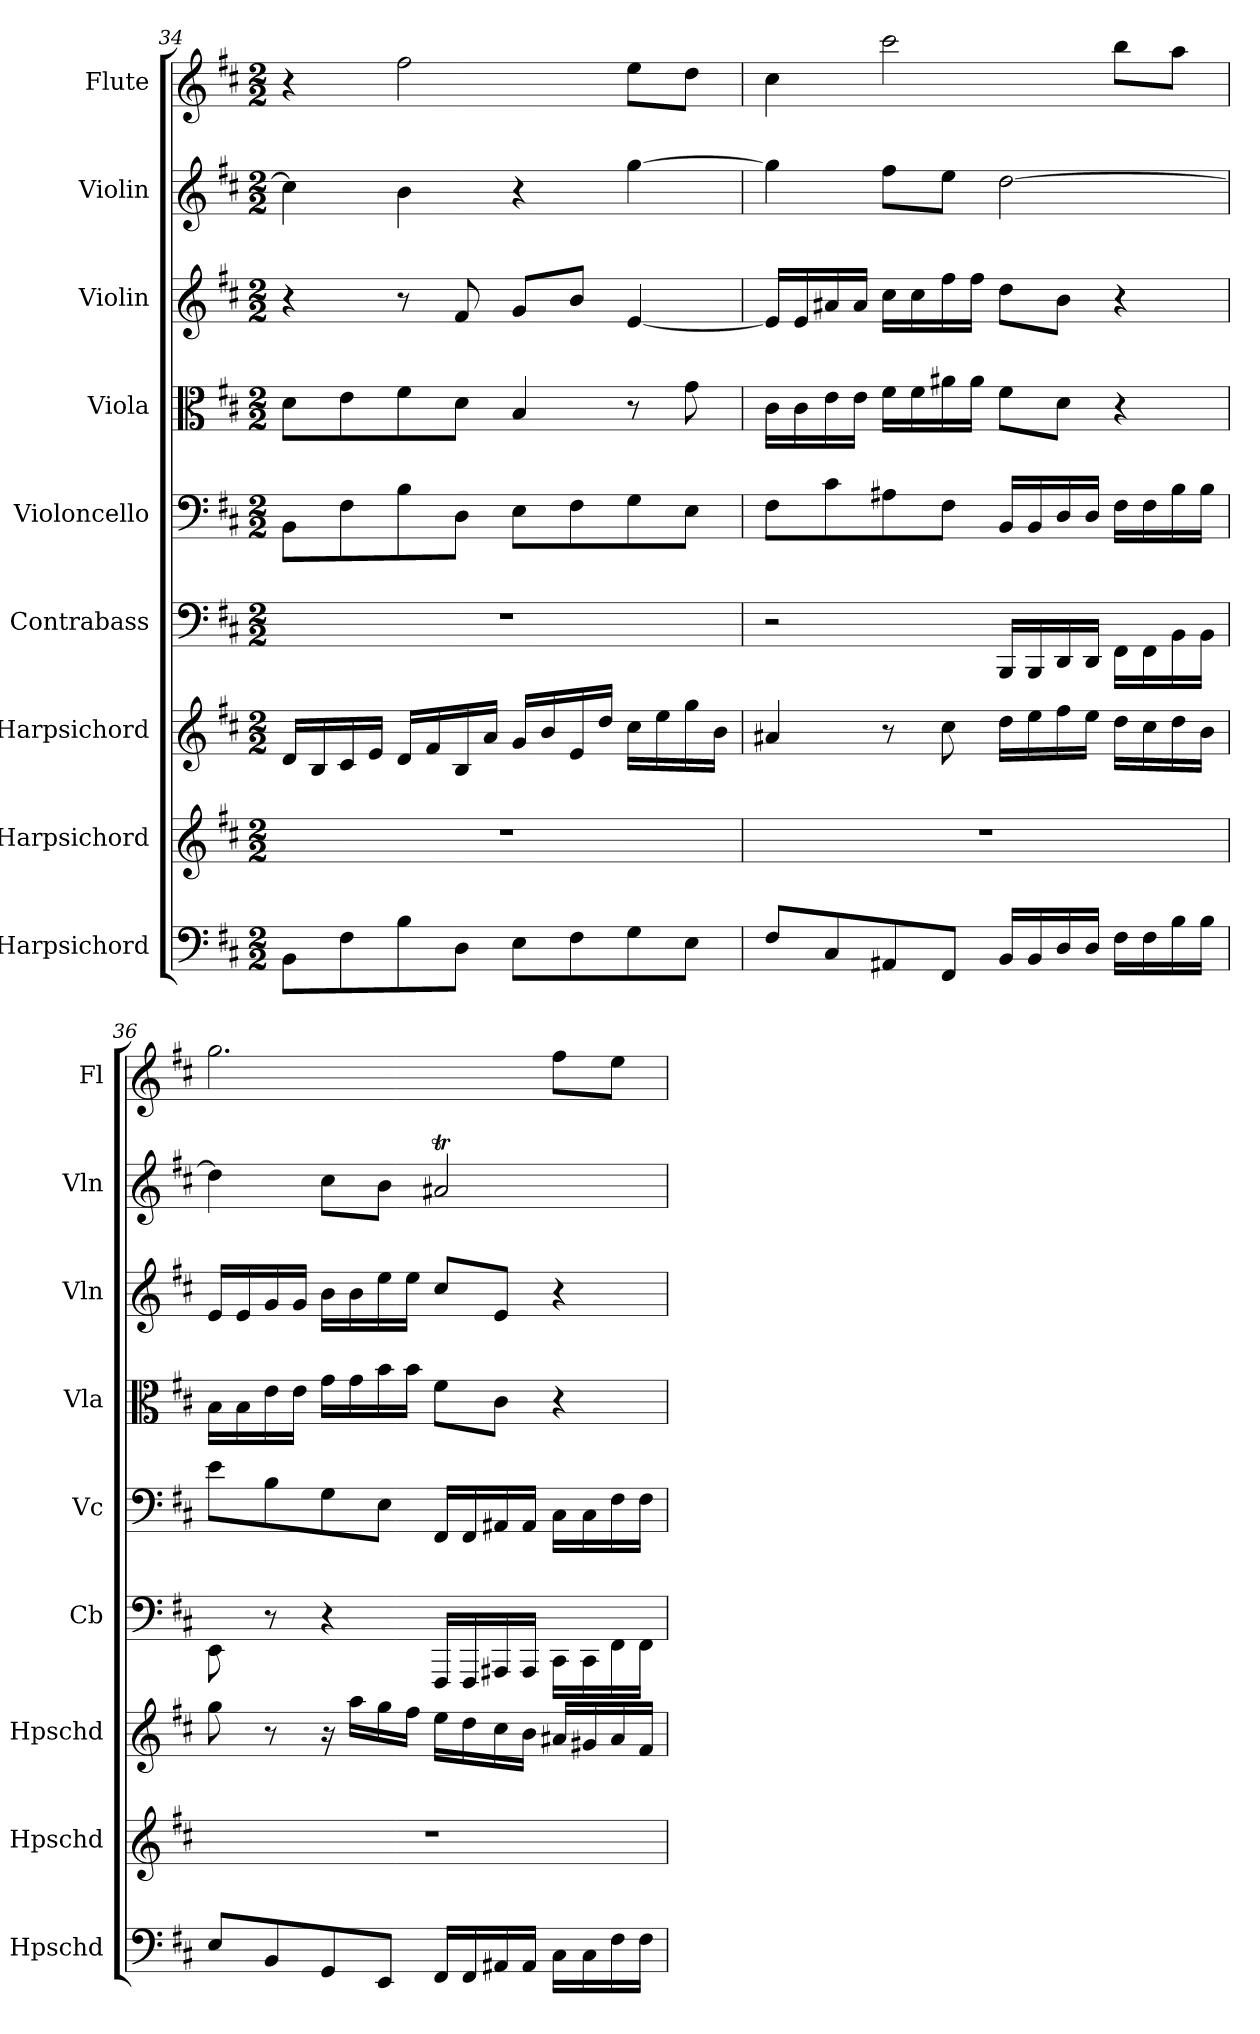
**kern	**kern	**kern	**kern	**kern	**kern	**kern	**kern	**kern
*part9	*part8	*part7	*part6	*part5	*part4	*part3	*part2	*part1
*staff9	*staff8	*staff7	*staff6	*staff5	*staff4	*staff3	*staff2	*staff1
*I"Harpsichord	*I"Harpsichord	*I"Harpsichord	*I"Contrabass	*I"Violoncello	*I"Viola	*I"Violin	*I"Violin	*I"Flute
*I'Hpschd	*I'Hpschd	*I'Hpschd	*I'Cb	*I'Vc	*I'Vla	*I'Vln	*I'Vln	*I'Fl
*clefF4	*clefG2	*clefG2	*clefF4	*clefF4	*clefC3	*clefG2	*clefG2	*clefG2
*	*	*	*ITrd7c12	*	*	*	*	*
*k[f#c#]	*k[f#c#]	*k[f#c#]	*k[f#c#]	*k[f#c#]	*k[f#c#]	*k[f#c#]	*k[f#c#]	*k[f#c#]
*D:	*D:	*D:	*D:	*D:	*D:	*D:	*D:	*D:
*M2/2	*M2/2	*M2/2	*M2/2	*M2/2	*M2/2	*M2/2	*M2/2	*M2/2
=34	=34	=34	=34	=34	=34	=34	=34	=34
8BB\L	1r	16d/LL	1r	8BB\L	8d\L	4r	4cc#\]	4r
.	.	16B/	.	.	.	.	.	.
8F#\	.	16c#/	.	8F#\	8e\	.	.	.
.	.	16e/JJ	.	.	.	.	.	.
8B\	.	16d/LL	.	8B\	8f#\	8r	4b\	2ff#\
.	.	16f#/	.	.	.	.	.	.
8D\J	.	16B/	.	8D\J	8d\J	8f#/	.	.
.	.	16a/JJ	.	.	.	.	.	.
8E\L	.	16g/LL	.	8E\L	4B/	8g/L	4r	.
.	.	16b/	.	.	.	.	.	.
8F#\	.	16e/	.	8F#\	.	8b/J	.	.
.	.	16dd/JJ	.	.	.	.	.	.
8G\	.	16cc#\LL	.	8G\	8r	[4e/	[4gg\	8ee\L
.	.	16ee\	.	.	.	.	.	.
8E\J	.	16gg\	.	8E\J	8g\	.	.	8dd\J
.	.	16b\JJ	.	.	.	.	.	.
=35	=35	=35	=35	=35	=35	=35	=35	=35
8F#/L	1r	4a#X/	2r	8F#\L	16c#\LL	16e/LL]	4gg\]	4cc#\
.	.	.	.	.	16c#\	16e/	.	.
8C#/	.	.	.	8c#\	16e\	16a#X/	.	.
.	.	.	.	.	16e\JJ	16a#/JJ	.	.
8AA#X/	.	8r	.	8A#X\	16f#\LL	16cc#\LL	8ff#\L	2ccc#\
.	.	.	.	.	16f#\	16cc#\	.	.
8FF#/J	.	8cc#\	.	8F#\J	16a#X\	16ff#\	8ee\J	.
.	.	.	.	.	16a#\JJ	16ff#\JJ	.	.
16BB/LL	.	16dd\LL	16BBBB/LL	16BB/LL	8f#\L	8dd\L	[2dd\	.
16BB/	.	16ee\	16BBBB/	16BB/	.	.	.	.
16D/	.	16ff#\	16DDD/	16D/	8d\J	8b\J	.	.
16D/JJ	.	16ee\JJ	16DDD/JJ	16D/JJ	.	.	.	.
16F#\LL	.	16dd\LL	16FFF#\LL	16F#\LL	4r	4r	.	8bb\L
16F#\	.	16cc#\	16FFF#\	16F#\	.	.	.	.
16B\	.	16dd\	16BBB\	16B\	.	.	.	8aa\J
16B\JJ	.	16b\JJ	16BBB\JJ	16B\JJ	.	.	.	.
=36	=36	=36	=36	=36	=36	=36	=36	=36
8E/L	1r	8gg\	8EEE\	8e\L	16B\LL	16e/LL	4dd\]	2.gg\
.	.	.	.	.	16B\	16e/	.	.
8BB/	.	8r	8r	8B\	16e\	16g/	.	.
.	.	.	.	.	16e\JJ	16g/JJ	.	.
8GG/	.	16r	4r	8G\	16g\LL	16b\LL	8cc#\L	.
.	.	16aa\LL	.	.	16g\	16b\	.	.
8EE/J	.	16gg\	.	8E\J	16b\	16ee\	8b\J	.
.	.	16ff#\JJ	.	.	16b\JJ	16ee\JJ	.	.
16FF#/LL	.	16ee\LL	16FFFF#/LL	16FF#/LL	8f#\L	8cc#/L	2a#Xt/	.
16FF#/	.	16dd\	16FFFF#/	16FF#/	.	.	.	.
16AA#X/	.	16cc#\	16AAAA#X/	16AA#X/	8c#\J	8e/J	.	.
16AA#/JJ	.	16b\JJ	16AAAA#/JJ	16AA#/JJ	.	.	.	.
16C#\LL	.	16a#X/LL	16CCC#\LL	16C#\LL	4r	4r	.	8ff#\L
16C#\	.	16g#X/	16CCC#\	16C#\	.	.	.	.
16F#\	.	16a#/	16FFF#\	16F#\	.	.	.	8ee\J
16F#\JJ	.	16f#/JJ	16FFF#\JJ	16F#\JJ	.	.	.	.
=	=	=	=	=	=	=	=	=
*-	*-	*-	*-	*-	*-	*-	*-	*-
